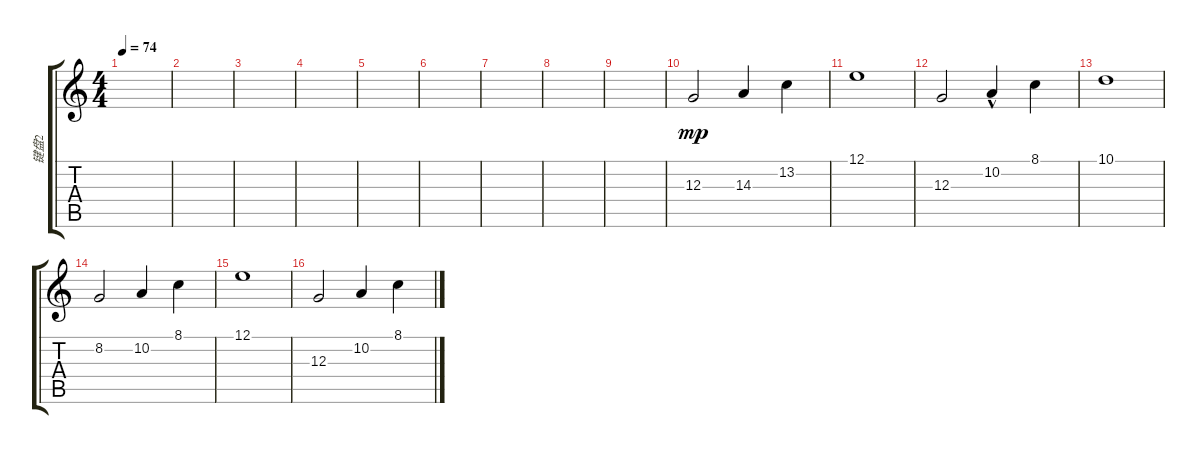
\track ("键盘2" "键盘2") {instrument synthvoice}
\staff {score tabs}
\tuning (E4 B3 G3 D3 A2 E2) {hide}
\ts (4 4)
\tempo 74
\clef g2
\ks c
|
|
|
|
|
|
|
|
|
12.3.2{dy mp} 14.3.4 13.2.4 |
12.1.1 |
12.3.2 10.2{hac}.4 8.1.4 |
10.1.1 |
8.2.2 10.2.4 8.1.4 |
12.1.1 |
12.3.2 10.2.4 8.1.4
